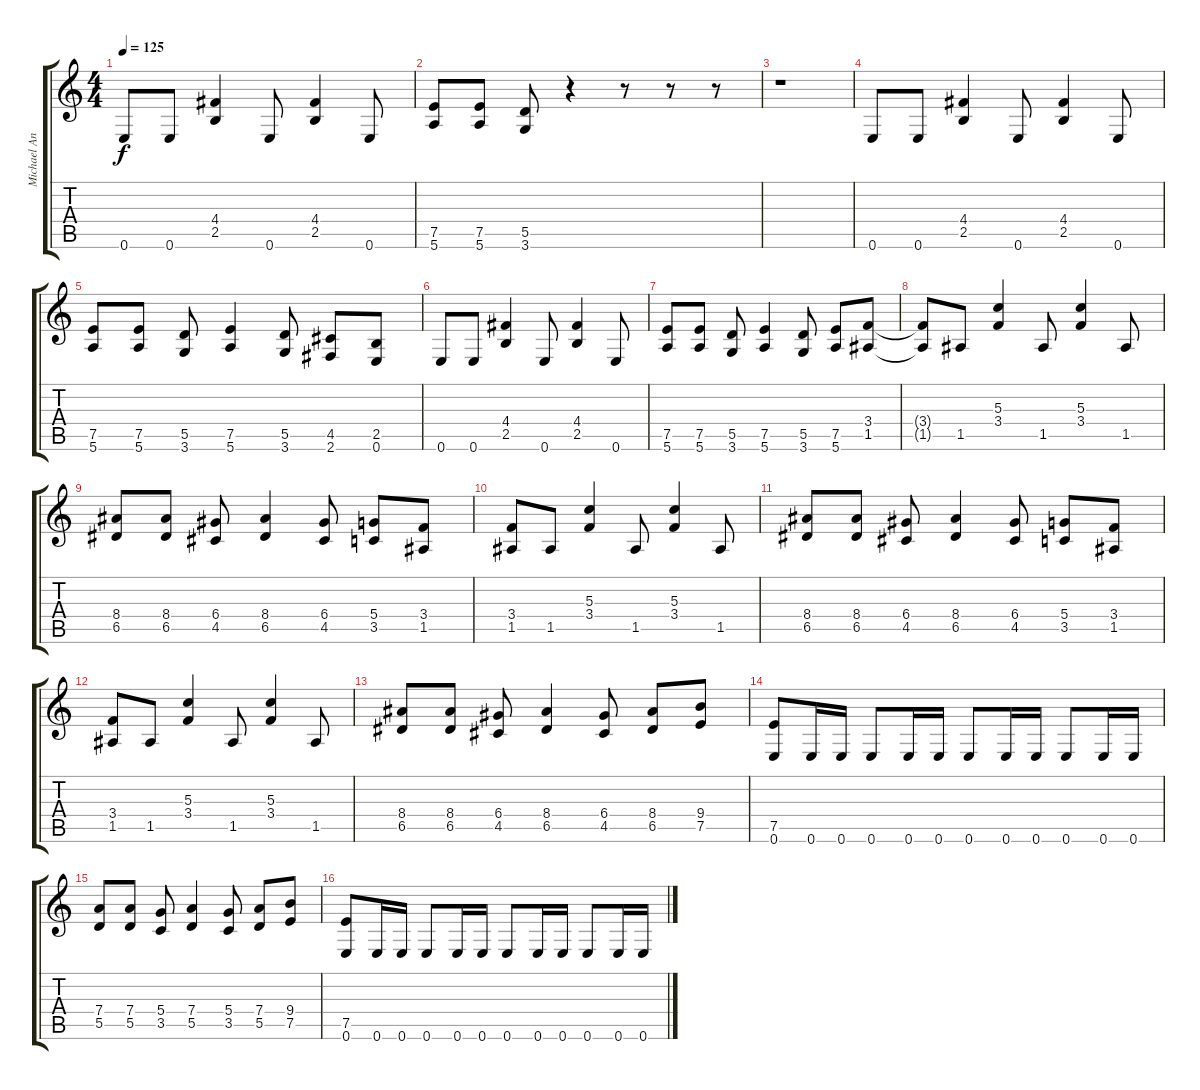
\track ("Michael Angelo" "Michael An") {instrument overdrivenguitar}
\staff {score tabs}
\tuning (E4 B3 G3 D3 A2 E2) {hide}
\ts (4 4)
\tempo 125
\clef g2
\ks c
0.6.8{dy f} 0.6.8 (4.4 2.5).4 0.6.8 (4.4 2.5).4 0.6.8 |
(7.5 5.6).8 (7.5 5.6).8 (5.5 3.6).8 r.4 r.8 r.8 r.8 |
r.1 |
0.6.8 0.6.8 (4.4 2.5).4 0.6.8 (4.4 2.5).4 0.6.8 |
(7.5 5.6).8 (7.5 5.6).8 (5.5 3.6).8 (7.5 5.6).4 (5.5 3.6).8 (4.5 2.6).8 (2.5 0.6).8 |
0.6.8 0.6.8 (4.4 2.5).4 0.6.8 (4.4 2.5).4 0.6.8 |
(7.5 5.6).8 (7.5 5.6).8 (5.5 3.6).8 (7.5 5.6).4 (5.5 3.6).8 (7.5 5.6).8 (3.4 1.5).8 |
(3.4{t} 1.5{t}).8 1.5.8 (5.3 3.4).4 1.5.8 (5.3 3.4).4 1.5.8 |
(8.4 6.5).8 (8.4 6.5).8 (6.4 4.5).8 (8.4 6.5).4 (6.4 4.5).8 (5.4 3.5).8 (3.4 1.5).8 |
(3.4 1.5).8 1.5.8 (5.3 3.4).4 1.5.8 (5.3 3.4).4 1.5.8 |
(8.4 6.5).8 (8.4 6.5).8 (6.4 4.5).8 (8.4 6.5).4 (6.4 4.5).8 (5.4 3.5).8 (3.4 1.5).8 |
(3.4 1.5).8 1.5.8 (5.3 3.4).4 1.5.8 (5.3 3.4).4 1.5.8 |
(8.4 6.5).8 (8.4 6.5).8 (6.4 4.5).8 (8.4 6.5).4 (6.4 4.5).8 (8.4 6.5).8 (9.4 7.5).8 |
(7.5 0.6).8 0.6.16 0.6.16 0.6.8 0.6.16 0.6.16 0.6.8 0.6.16 0.6.16 0.6.8 0.6.16 0.6.16 |
(7.4 5.5).8 (7.4 5.5).8 (5.4 3.5).8 (7.4 5.5).4 (5.4 3.5).8 (7.4 5.5).8 (9.4 7.5).8 |
(7.5 0.6).8 0.6.16 0.6.16 0.6.8 0.6.16 0.6.16 0.6.8 0.6.16 0.6.16 0.6.8 0.6.16 0.6.16
